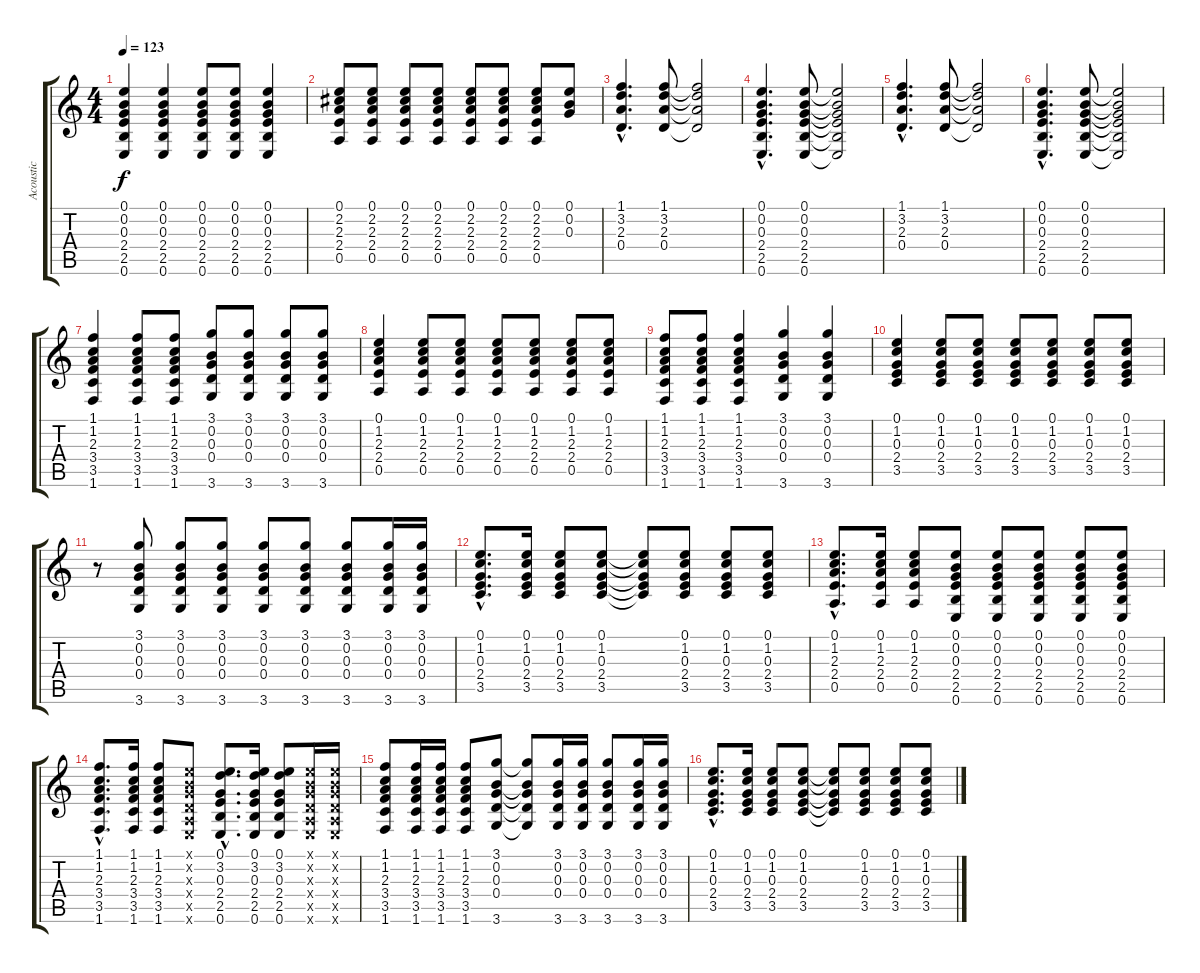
\track ("Acoustic" "Acoustic") {instrument acousticguitarsteel}
\staff {score tabs}
\tuning (E4 B3 G3 D3 A2 E2) {hide}
\ts (4 4)
\tempo 123
\clef g2
\ks c
(0.1 0.2 0.3 2.4 2.5 0.6).4{dy f} (0.1 0.2 0.3 2.4 2.5 0.6).4 (0.1 0.2 0.3 2.4 2.5 0.6).8 (0.1 0.2 0.3 2.4 2.5 0.6).8 (0.1 0.2 0.3 2.4 2.5 0.6).4 |
(0.1 2.2 2.3 2.4 0.5).8 (0.1 2.2 2.3 2.4 0.5).8 (0.1 2.2 2.3 2.4 0.5).8 (0.1 2.2 2.3 2.4 0.5).8 (0.1 2.2 2.3 2.4 0.5).8 (0.1 2.2 2.3 2.4 0.5).8 (0.1 2.2 2.3 2.4 0.5).8 (0.1 0.2 0.3).8 |
(1.1{hac} 3.2{hac} 2.3{hac} 0.4{hac}).4{d} (1.1 3.2 2.3 0.4).8 (1.1{t} 3.2{t} 2.3{t} 0.4{t}).2 |
(0.1{hac} 0.2{hac} 0.3{hac} 2.4{hac} 2.5{hac} 0.6{hac}).4{d} (0.1 0.2 0.3 2.4 2.5 0.6).8 (0.1{t} 0.2{t} 0.3{t} 2.4{t} 2.5{t} 0.6{t}).2 |
(1.1{hac} 3.2{hac} 2.3{hac} 0.4{hac}).4{d} (1.1 3.2 2.3 0.4).8 (1.1{t} 3.2{t} 2.3{t} 0.4{t}).2 |
(0.1{hac} 0.2{hac} 0.3{hac} 2.4{hac} 2.5{hac} 0.6{hac}).4{d} (0.1 0.2 0.3 2.4 2.5 0.6).8 (0.1{t} 0.2{t} 0.3{t} 2.4{t} 2.5{t} 0.6{t}).2 |
(1.1 1.2 2.3 3.4 3.5 1.6).4 (1.1 1.2 2.3 3.4 3.5 1.6).8 (1.1 1.2 2.3 3.4 3.5 1.6).8 (3.1 0.2 0.3 0.4 3.6).8 (3.1 0.2 0.3 0.4 3.6).8 (3.1 0.2 0.3 0.4 3.6).8 (3.1 0.2 0.3 0.4 3.6).8 |
(0.1 1.2 2.3 2.4 0.5).4 (0.1 1.2 2.3 2.4 0.5).8 (0.1 1.2 2.3 2.4 0.5).8 (0.1 1.2 2.3 2.4 0.5).8 (0.1 1.2 2.3 2.4 0.5).8 (0.1 1.2 2.3 2.4 0.5).8 (0.1 1.2 2.3 2.4 0.5).8 |
(1.1 1.2 2.3 3.4 3.5 1.6).8 (1.1 1.2 2.3 3.4 3.5 1.6).8 (1.1 1.2 2.3 3.4 3.5 1.6).4 (3.1 0.2 0.3 0.4 3.6).4 (3.1 0.2 0.3 0.4 3.6).4 |
(0.1 1.2 0.3 2.4 3.5).4 (0.1 1.2 0.3 2.4 3.5).8 (0.1 1.2 0.3 2.4 3.5).8 (0.1 1.2 0.3 2.4 3.5).8 (0.1 1.2 0.3 2.4 3.5).8 (0.1 1.2 0.3 2.4 3.5).8 (0.1 1.2 0.3 2.4 3.5).8 |
r.8 (3.1 0.2 0.3 0.4 3.6).8 (3.1 0.2 0.3 0.4 3.6).8 (3.1 0.2 0.3 0.4 3.6).8 (3.1 0.2 0.3 0.4 3.6).8 (3.1 0.2 0.3 0.4 3.6).8 (3.1 0.2 0.3 0.4 3.6).8 (3.1 0.2 0.3 0.4 3.6).16 (3.1 0.2 0.3 0.4 3.6).16 |
(0.1{hac} 1.2{hac} 0.3{hac} 2.4{hac} 3.5{hac}).8{d} (0.1 1.2 0.3 2.4 3.5).16 (0.1 1.2 0.3 2.4 3.5).8 (0.1 1.2 0.3 2.4 3.5).8 (0.1{t} 1.2{t} 0.3{t} 2.4{t} 3.5{t}).8 (0.1 1.2 0.3 2.4 3.5).8 (0.1 1.2 0.3 2.4 3.5).8 (0.1 1.2 0.3 2.4 3.5).8 |
(0.1{hac} 1.2{hac} 2.3{hac} 2.4{hac} 0.5{hac}).8{d} (0.1 1.2 2.3 2.4 0.5).16 (0.1 1.2 2.3 2.4 0.5).8 (0.1 0.2 0.3 2.4 2.5 0.6).8 (0.1 0.2 0.3 2.4 2.5 0.6).8 (0.1 0.2 0.3 2.4 2.5 0.6).8 (0.1 0.2 0.3 2.4 2.5 0.6).8 (0.1 0.2 0.3 2.4 2.5 0.6).8 |
(1.1{hac} 1.2{hac} 2.3{hac} 3.4{hac} 3.5{hac} 1.6{hac}).8{d} (1.1 1.2 2.3 3.4 3.5 1.6).16 (1.1 1.2 2.3 3.4 3.5 1.6).8 (0.1{x} 0.2{x} 0.3{x} 0.4{x} 0.5{x} 0.6{x}).8 (0.1{hac} 3.2{hac} 0.3{hac} 2.4{hac} 2.5{hac} 0.6{hac}).8{d} (0.1 3.2 0.3 2.4 2.5 0.6).16 (0.1 3.2 0.3 2.4 2.5 0.6).8 (0.1{x} 0.2{x} 0.3{x} 0.4{x} 0.5{x} 0.6{x}).16 (0.1{x} 0.2{x} 0.3{x} 0.4{x} 0.5{x} 0.6{x}).16 |
(1.1 1.2 2.3 3.4 3.5 1.6).8 (1.1 1.2 2.3 3.4 3.5 1.6).16 (1.1 1.2 2.3 3.4 3.5 1.6).16 (1.1 1.2 2.3 3.4 3.5 1.6).8 (3.1 0.2 0.3 0.4 3.6).8 (3.1{t} 0.2{t} 0.3{t} 0.4{t} 3.6{t}).8 (3.1 0.2 0.3 0.4 3.6).16 (3.1 0.2 0.3 0.4 3.6).16 (3.1 0.2 0.3 0.4 3.6).8 (3.1 0.2 0.3 0.4 3.6).16 (3.1 0.2 0.3 0.4 3.6).16 |
(0.1{hac} 1.2{hac} 0.3{hac} 2.4{hac} 3.5{hac}).8{d} (0.1 1.2 0.3 2.4 3.5).16 (0.1 1.2 0.3 2.4 3.5).8 (0.1 1.2 0.3 2.4 3.5).8 (0.1{t} 1.2{t} 0.3{t} 2.4{t} 3.5{t}).8 (0.1 1.2 0.3 2.4 3.5).8 (0.1 1.2 0.3 2.4 3.5).8 (0.1 1.2 0.3 2.4 3.5).8
